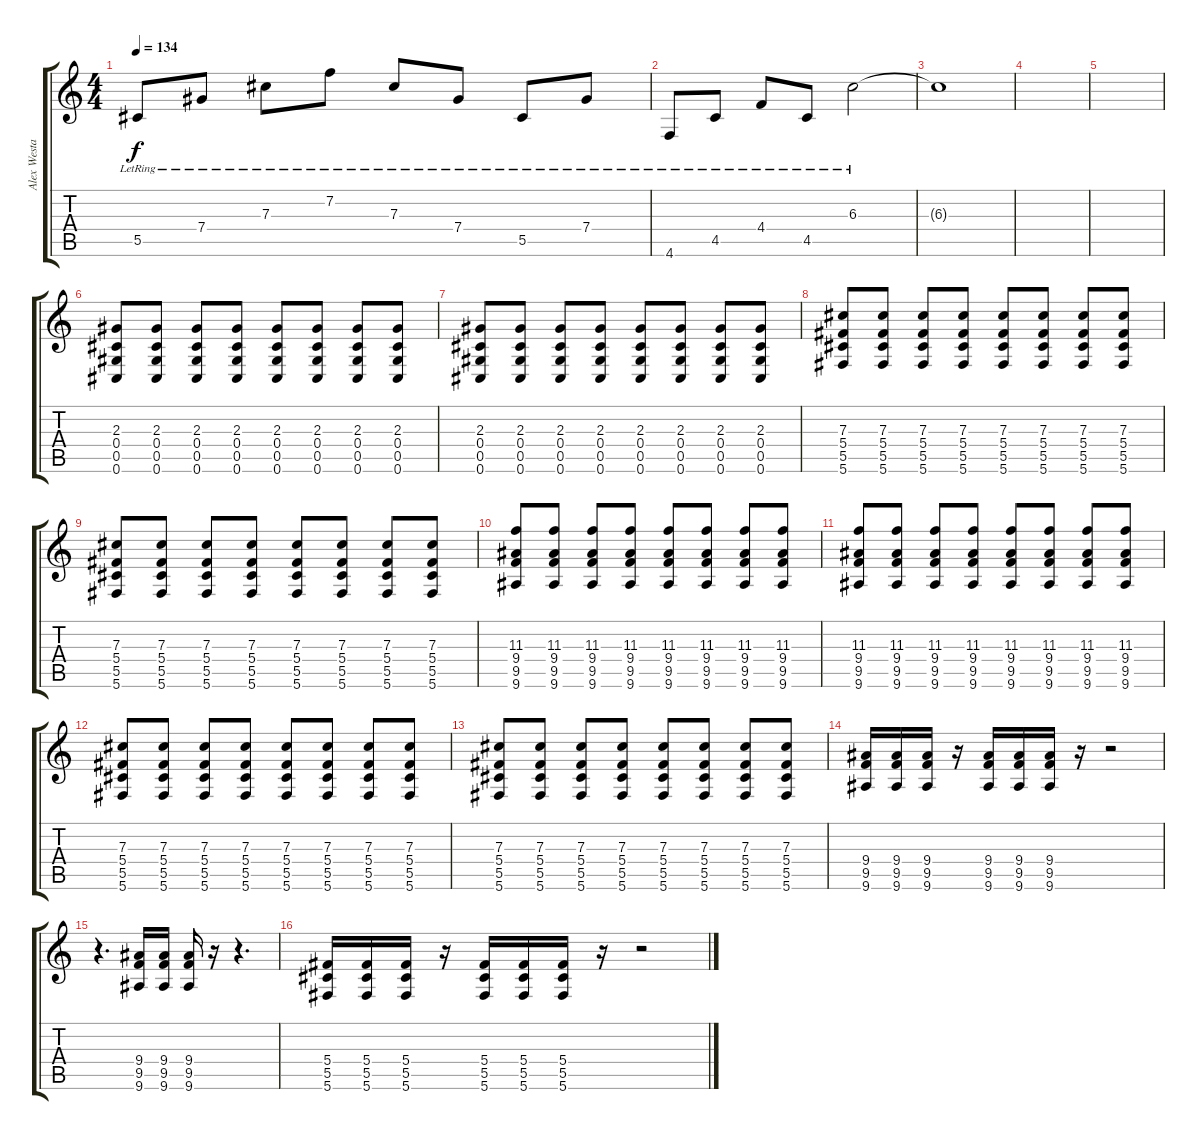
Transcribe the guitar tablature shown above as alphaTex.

\track ("Alex Westaway" "Alex Westa") {instrument distortionguitar}
\staff {score tabs}
\tuning (Eb4 Bb3 Gb3 Db3 Ab2 Db2) {hide}
\ts (4 4)
\tempo 134
\clef g2
\ks c
5.5{lr}.8{dy f} 7.4{lr}.8 7.3{lr}.8 7.2{lr}.8 7.3{lr}.8 7.4{lr}.8 5.5{lr}.8 7.4{lr}.8 |
4.6{lr}.8 4.5{lr}.8 4.4{lr}.8 4.5{lr}.8 6.3{lr}.2 |
6.3{t}.1 |
|
|
(2.3 0.4 0.5 0.6).8{instrument distortionguitar} (2.3 0.4 0.5 0.6).8 (2.3 0.4 0.5 0.6).8 (2.3 0.4 0.5 0.6).8 (2.3 0.4 0.5 0.6).8 (2.3 0.4 0.5 0.6).8 (2.3 0.4 0.5 0.6).8 (2.3 0.4 0.5 0.6).8 |
(2.3 0.4 0.5 0.6).8 (2.3 0.4 0.5 0.6).8 (2.3 0.4 0.5 0.6).8 (2.3 0.4 0.5 0.6).8 (2.3 0.4 0.5 0.6).8 (2.3 0.4 0.5 0.6).8 (2.3 0.4 0.5 0.6).8 (2.3 0.4 0.5 0.6).8 |
(7.3 5.4 5.5 5.6).8 (7.3 5.4 5.5 5.6).8 (7.3 5.4 5.5 5.6).8 (7.3 5.4 5.5 5.6).8 (7.3 5.4 5.5 5.6).8 (7.3 5.4 5.5 5.6).8 (7.3 5.4 5.5 5.6).8 (7.3 5.4 5.5 5.6).8 |
(7.3 5.4 5.5 5.6).8 (7.3 5.4 5.5 5.6).8 (7.3 5.4 5.5 5.6).8 (7.3 5.4 5.5 5.6).8 (7.3 5.4 5.5 5.6).8 (7.3 5.4 5.5 5.6).8 (7.3 5.4 5.5 5.6).8 (7.3 5.4 5.5 5.6).8 |
(11.3 9.4 9.5 9.6).8 (11.3 9.4 9.5 9.6).8 (11.3 9.4 9.5 9.6).8 (11.3 9.4 9.5 9.6).8 (11.3 9.4 9.5 9.6).8 (11.3 9.4 9.5 9.6).8 (11.3 9.4 9.5 9.6).8 (11.3 9.4 9.5 9.6).8 |
(11.3 9.4 9.5 9.6).8 (11.3 9.4 9.5 9.6).8 (11.3 9.4 9.5 9.6).8 (11.3 9.4 9.5 9.6).8 (11.3 9.4 9.5 9.6).8 (11.3 9.4 9.5 9.6).8 (11.3 9.4 9.5 9.6).8 (11.3 9.4 9.5 9.6).8 |
(7.3 5.4 5.5 5.6).8 (7.3 5.4 5.5 5.6).8 (7.3 5.4 5.5 5.6).8 (7.3 5.4 5.5 5.6).8 (7.3 5.4 5.5 5.6).8 (7.3 5.4 5.5 5.6).8 (7.3 5.4 5.5 5.6).8 (7.3 5.4 5.5 5.6).8 |
(7.3 5.4 5.5 5.6).8 (7.3 5.4 5.5 5.6).8 (7.3 5.4 5.5 5.6).8 (7.3 5.4 5.5 5.6).8 (7.3 5.4 5.5 5.6).8 (7.3 5.4 5.5 5.6).8 (7.3 5.4 5.5 5.6).8 (7.3 5.4 5.5 5.6).8 |
(9.4 9.5 9.6).16 (9.4 9.5 9.6).16 (9.4 9.5 9.6).16 r.16 (9.4 9.5 9.6).16 (9.4 9.5 9.6).16 (9.4 9.5 9.6).16 r.16 r.2 |
r.4{d} (9.4 9.5 9.6).16 (9.4 9.5 9.6).16 (9.4 9.5 9.6).16 r.16 r.4{d} |
(5.4 5.5 5.6).16 (5.4 5.5 5.6).16 (5.4 5.5 5.6).16 r.16 (5.4 5.5 5.6).16 (5.4 5.5 5.6).16 (5.4 5.5 5.6).16 r.16 r.2
